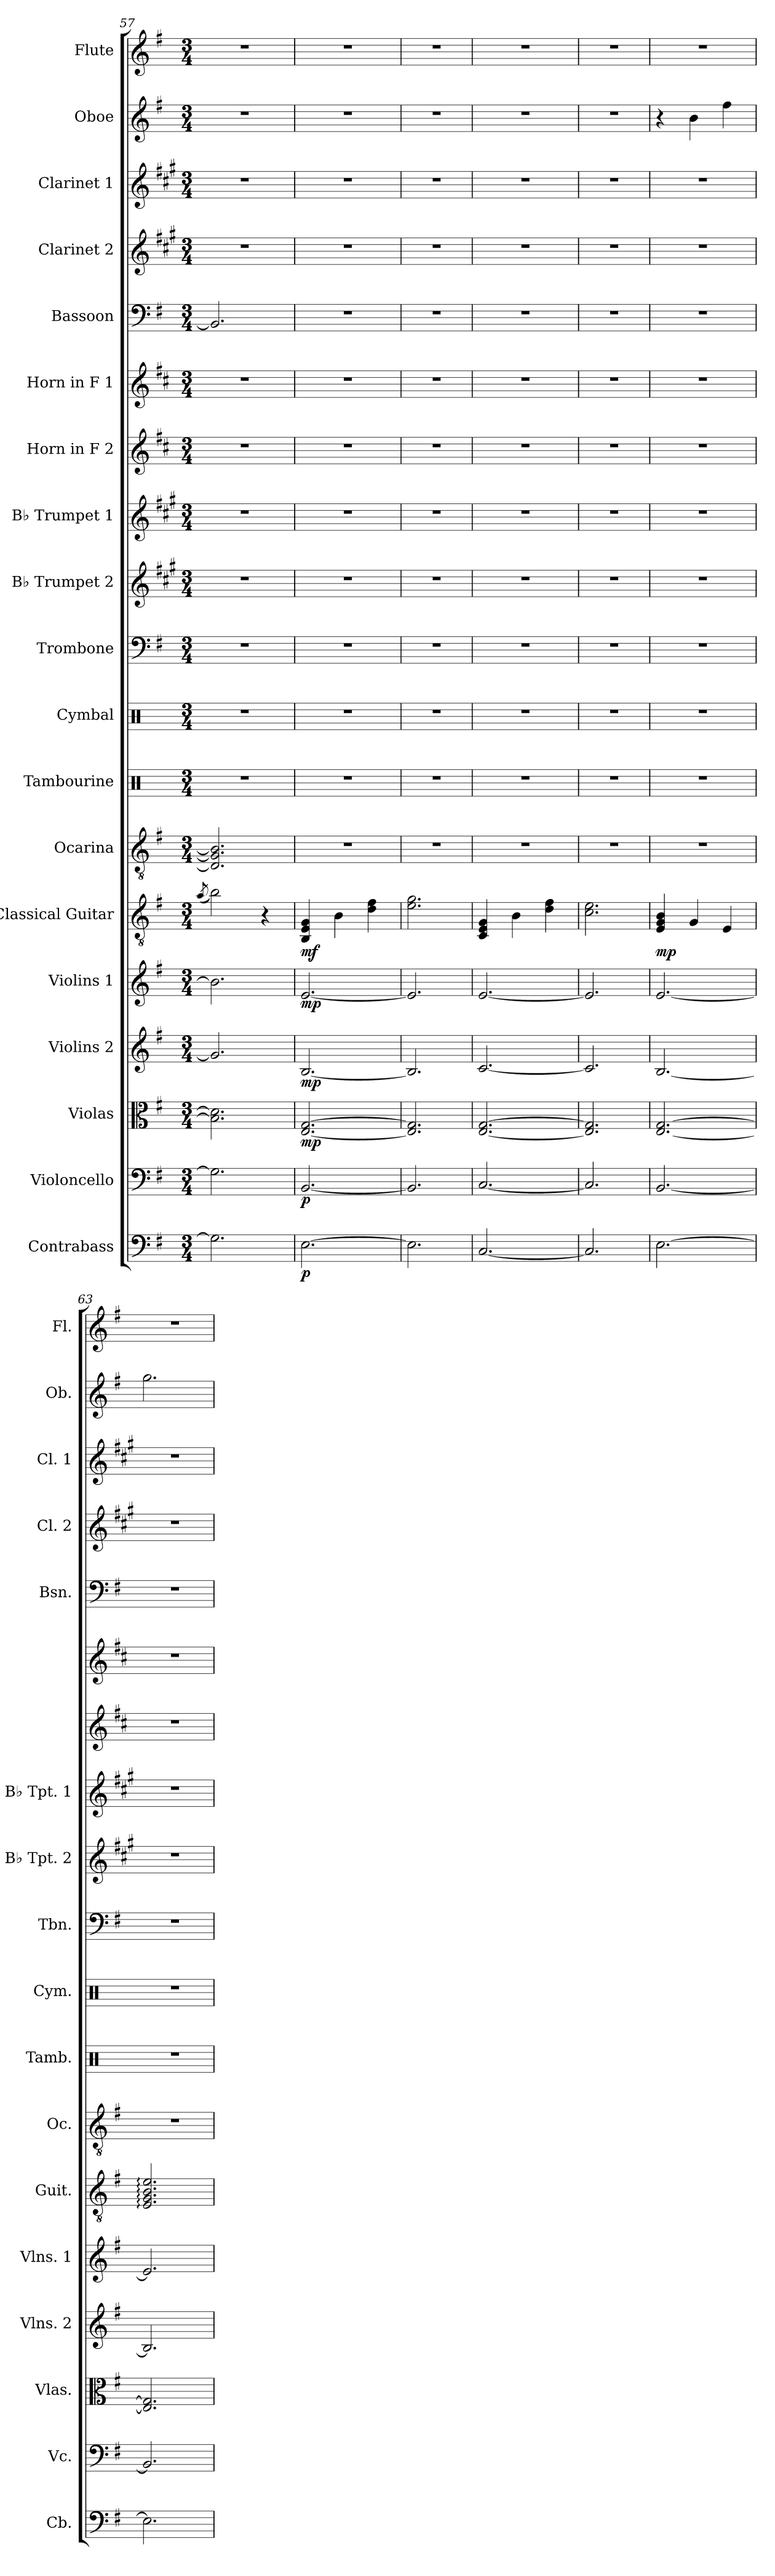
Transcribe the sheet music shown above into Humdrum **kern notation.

**kern	**dynam	**kern	**dynam	**kern	**dynam	**kern	**dynam	**kern	**dynam	**kern	**dynam	**kern	**kern	**kern	**kern	**kern	**kern	**kern	**kern	**kern	**kern	**kern	**kern	**kern
*part19	*part19	*part18	*part18	*part17	*part17	*part16	*part16	*part15	*part15	*part14	*part14	*part13	*part12	*part11	*part10	*part9	*part8	*part7	*part6	*part5	*part4	*part3	*part2	*part1
*staff19	*staff19	*staff18	*staff18	*staff17	*staff17	*staff16	*staff16	*staff15	*staff15	*staff14	*staff14	*staff13	*staff12	*staff11	*staff10	*staff9	*staff8	*staff7	*staff6	*staff5	*staff4	*staff3	*staff2	*staff1
*I"Contrabass	*	*I"Violoncello	*	*I"Violas	*	*I"Violins 2	*	*I"Violins 1	*	*I"Classical Guitar	*	*I"Ocarina	*I"Tambourine	*I"Cymbal	*I"Trombone	*I"B♭ Trumpet 2	*I"B♭ Trumpet 1	*I"Horn in F 2	*I"Horn in F 1	*I"Bassoon	*I"Clarinet 2	*I"Clarinet 1	*I"Oboe	*I"Flute
*I'Cb.	*	*I'Vc.	*	*I'Vlas.	*	*I'Vlns. 2	*	*I'Vlns. 1	*	*I'Guit.	*	*I'Oc.	*I'Tamb.	*I'Cym.	*I'Tbn.	*I'B♭ Tpt. 2	*I'B♭ Tpt. 1	*	*	*I'Bsn.	*I'Cl. 2	*I'Cl. 1	*I'Ob.	*I'Fl.
*clefF4	*	*clefF4	*	*clefC3	*	*clefG2	*	*clefG2	*	*clefGv2	*	*clefGv2	*clefX	*clefX	*clefF4	*clefG2	*clefG2	*clefG2	*clefG2	*clefF4	*clefG2	*clefG2	*clefG2	*clefG2
*ITrd7c12	*	*	*	*	*	*	*	*	*	*	*	*	*	*	*	*ITrd1c2	*ITrd1c2	*ITrd4c7	*ITrd4c7	*	*ITrd1c2	*ITrd1c2	*	*
*k[f#]	*	*k[f#]	*	*k[f#]	*	*k[f#]	*	*k[f#]	*	*k[f#]	*	*k[f#]	*k[]	*k[]	*k[f#]	*k[f#]	*k[f#]	*k[f#]	*k[f#]	*k[f#]	*k[f#]	*k[f#]	*k[f#]	*k[f#]
*M3/4	*	*M3/4	*	*M3/4	*	*M3/4	*	*M3/4	*	*M3/4	*	*M3/4	*M3/4	*M3/4	*M3/4	*M3/4	*M3/4	*M3/4	*M3/4	*M3/4	*M3/4	*M3/4	*M3/4	*M3/4
=57	=57	=57	=57	=57	=57	=57	=57	=57	=57	=57	=57	=57	=57	=57	=57	=57	=57	=57	=57	=57	=57	=57	=57	=57
.	.	.	.	.	.	.	.	.	.	(<8qa/	.	.	.	.	.	.	.	.	.	.	.	.	.	.
2.GG\]	.	2.G\]	.	2.B\] 2.d\]	.	2.g/]	.	2.b\]	.	2b\)	.	2.D!/] 2.G/] 2.B!/]	2.r	2.r	2.r	2.r	2.r	2.r	2.r	2.BB/]	2.r	2.r	2.r	2.r
.	.	.	.	.	.	.	.	.	.	4r	.	.	.	.	.	.	.	.	.	.	.	.	.	.
=58	=58	=58	=58	=58	=58	=58	=58	=58	=58	=58	=58	=58	=58	=58	=58	=58	=58	=58	=58	=58	=58	=58	=58	=58
!	!LO:DY:b	!	!LO:DY:b	!	!LO:DY:b	!	!LO:DY:b	!	!LO:DY:b	!	!LO:DY:b	!	!	!	!	!	!	!	!	!	!	!	!	!
[2.EE\	p	[2.BB/	p	[2.E/ [2.G/	mp	[2.B/	mp	[2.e/	mp	4BB/ 4E/ 4G/	mf	2.r	2.r	2.r	2.r	2.r	2.r	2.r	2.r	2.r	2.r	2.r	2.r	2.r
.	.	.	.	.	.	.	.	.	.	4B\	.	.	.	.	.	.	.	.	.	.	.	.	.	.
.	.	.	.	.	.	.	.	.	.	4d\ 4f#\	.	.	.	.	.	.	.	.	.	.	.	.	.	.
=59	=59	=59	=59	=59	=59	=59	=59	=59	=59	=59	=59	=59	=59	=59	=59	=59	=59	=59	=59	=59	=59	=59	=59	=59
2.EE\]	.	2.BB/]	.	2.E/] 2.G/]	.	2.B/]	.	2.e/]	.	2.e\ 2.g\	.	2.r	2.r	2.r	2.r	2.r	2.r	2.r	2.r	2.r	2.r	2.r	2.r	2.r
=60	=60	=60	=60	=60	=60	=60	=60	=60	=60	=60	=60	=60	=60	=60	=60	=60	=60	=60	=60	=60	=60	=60	=60	=60
[2.CC/	.	[2.C/	.	[2.E/ [2.G/	.	[2.c/	.	[2.e/	.	4C/ 4E/ 4G/	.	2.r	2.r	2.r	2.r	2.r	2.r	2.r	2.r	2.r	2.r	2.r	2.r	2.r
.	.	.	.	.	.	.	.	.	.	4B\	.	.	.	.	.	.	.	.	.	.	.	.	.	.
.	.	.	.	.	.	.	.	.	.	4d\ 4f#\	.	.	.	.	.	.	.	.	.	.	.	.	.	.
!!LO:PB:g=z
=61	=61	=61	=61	=61	=61	=61	=61	=61	=61	=61	=61	=61	=61	=61	=61	=61	=61	=61	=61	=61	=61	=61	=61	=61
2.CC/]	.	2.C/]	.	2.E/] 2.G/]	.	2.c/]	.	2.e/]	.	2.c\ 2.e\	.	2.r	2.r	2.r	2.r	2.r	2.r	2.r	2.r	2.r	2.r	2.r	2.r	2.r
=62	=62	=62	=62	=62	=62	=62	=62	=62	=62	=62	=62	=62	=62	=62	=62	=62	=62	=62	=62	=62	=62	=62	=62	=62
!	!	!	!	!	!	!	!	!	!	!	!LO:DY:b	!	!	!	!	!	!	!	!	!	!	!	!	!
[2.EE\	.	[2.BB/	.	[2.E/ [2.G/	.	[2.B/	.	[2.e/	.	4E/ 4G/ 4B/	mp	2.r	2.r	2.r	2.r	2.r	2.r	2.r	2.r	2.r	2.r	2.r	4r	2.r
.	.	.	.	.	.	.	.	.	.	4G/	.	.	.	.	.	.	.	.	.	.	.	.	4b\	.
.	.	.	.	.	.	.	.	.	.	4E/	.	.	.	.	.	.	.	.	.	.	.	.	4ff#\	.
=63	=63	=63	=63	=63	=63	=63	=63	=63	=63	=63	=63	=63	=63	=63	=63	=63	=63	=63	=63	=63	=63	=63	=63	=63
2.EE\]	.	2.BB/]	.	2.E/] 2.G/]	.	2.B/]	.	2.e/]	.	2.E/: 2.G/: 2.B/: 2.e/:	.	2.r	2.r	2.r	2.r	2.r	2.r	2.r	2.r	2.r	2.r	2.r	2.gg\	2.r
=	=	=	=	=	=	=	=	=	=	=	=	=	=	=	=	=	=	=	=	=	=	=	=	=
*-	*-	*-	*-	*-	*-	*-	*-	*-	*-	*-	*-	*-	*-	*-	*-	*-	*-	*-	*-	*-	*-	*-	*-	*-
